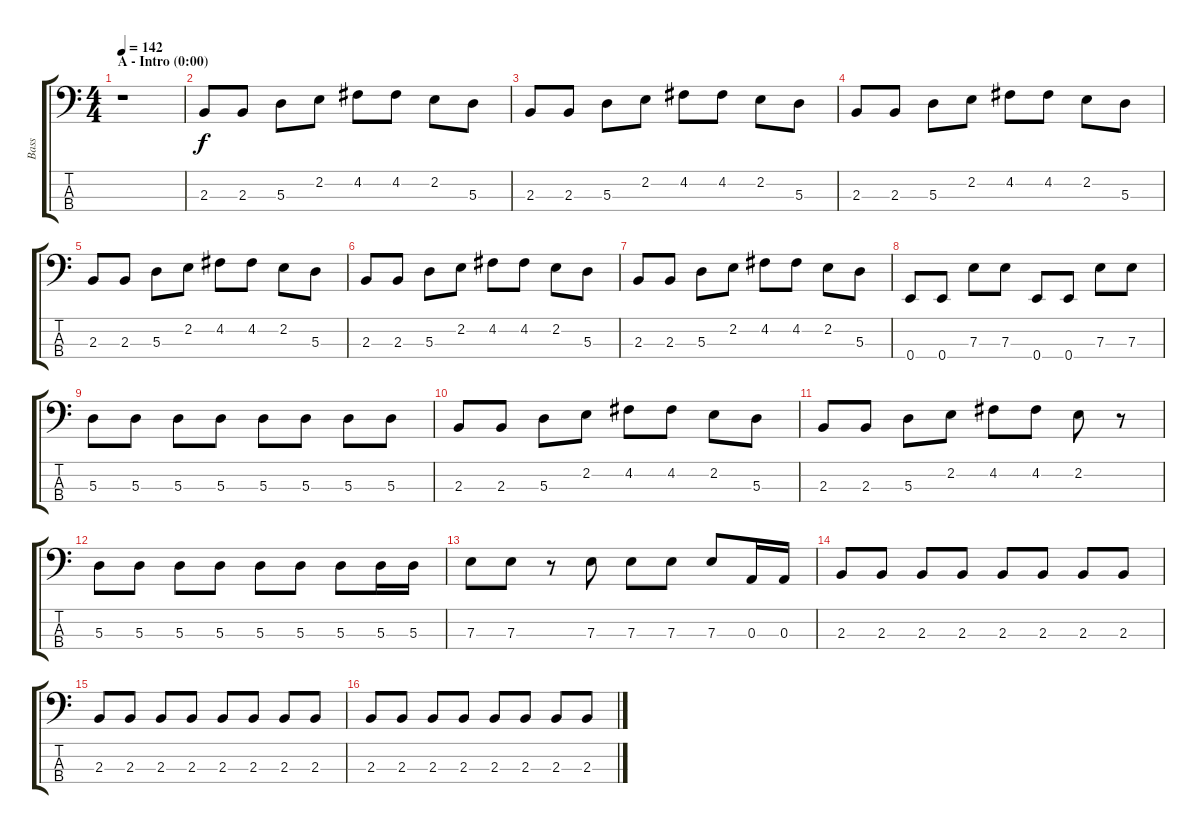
\track ("Bass" "Bass") {instrument electricbasspick}
\staff {score tabs}
\tuning (G2 D2 A1 E1) {hide}
\ts (4 4)
\section ("" "A - Intro (0:00)")
\tempo 142
\clef f4
\ks c
r.1{dy f instrument electricbasspick} |
2.3.8 2.3.8 5.3.8 2.2.8 4.2.8 4.2.8 2.2.8 5.3.8 |
2.3.8 2.3.8 5.3.8 2.2.8 4.2.8 4.2.8 2.2.8 5.3.8 |
2.3.8 2.3.8 5.3.8 2.2.8 4.2.8 4.2.8 2.2.8 5.3.8 |
2.3.8 2.3.8 5.3.8 2.2.8 4.2.8 4.2.8 2.2.8 5.3.8 |
2.3.8 2.3.8 5.3.8 2.2.8 4.2.8 4.2.8 2.2.8 5.3.8 |
2.3.8 2.3.8 5.3.8 2.2.8 4.2.8 4.2.8 2.2.8 5.3.8 |
0.4.8 0.4.8 7.3.8 7.3.8 0.4.8 0.4.8 7.3.8 7.3.8 |
5.3.8 5.3.8 5.3.8 5.3.8 5.3.8 5.3.8 5.3.8 5.3.8 |
2.3.8 2.3.8 5.3.8 2.2.8 4.2.8 4.2.8 2.2.8 5.3.8 |
2.3.8 2.3.8 5.3.8 2.2.8 4.2.8 4.2.8 2.2.8 r.8 |
5.3.8 5.3.8 5.3.8 5.3.8 5.3.8 5.3.8 5.3.8 5.3.16 5.3.16 |
7.3.8 7.3.8 r.8 7.3.8 7.3.8 7.3.8 7.3.8 0.3.16 0.3.16 |
2.3.8 2.3.8 2.3.8 2.3.8 2.3.8 2.3.8 2.3.8 2.3.8 |
2.3.8 2.3.8 2.3.8 2.3.8 2.3.8 2.3.8 2.3.8 2.3.8 |
2.3.8 2.3.8 2.3.8 2.3.8 2.3.8 2.3.8 2.3.8 2.3.8
